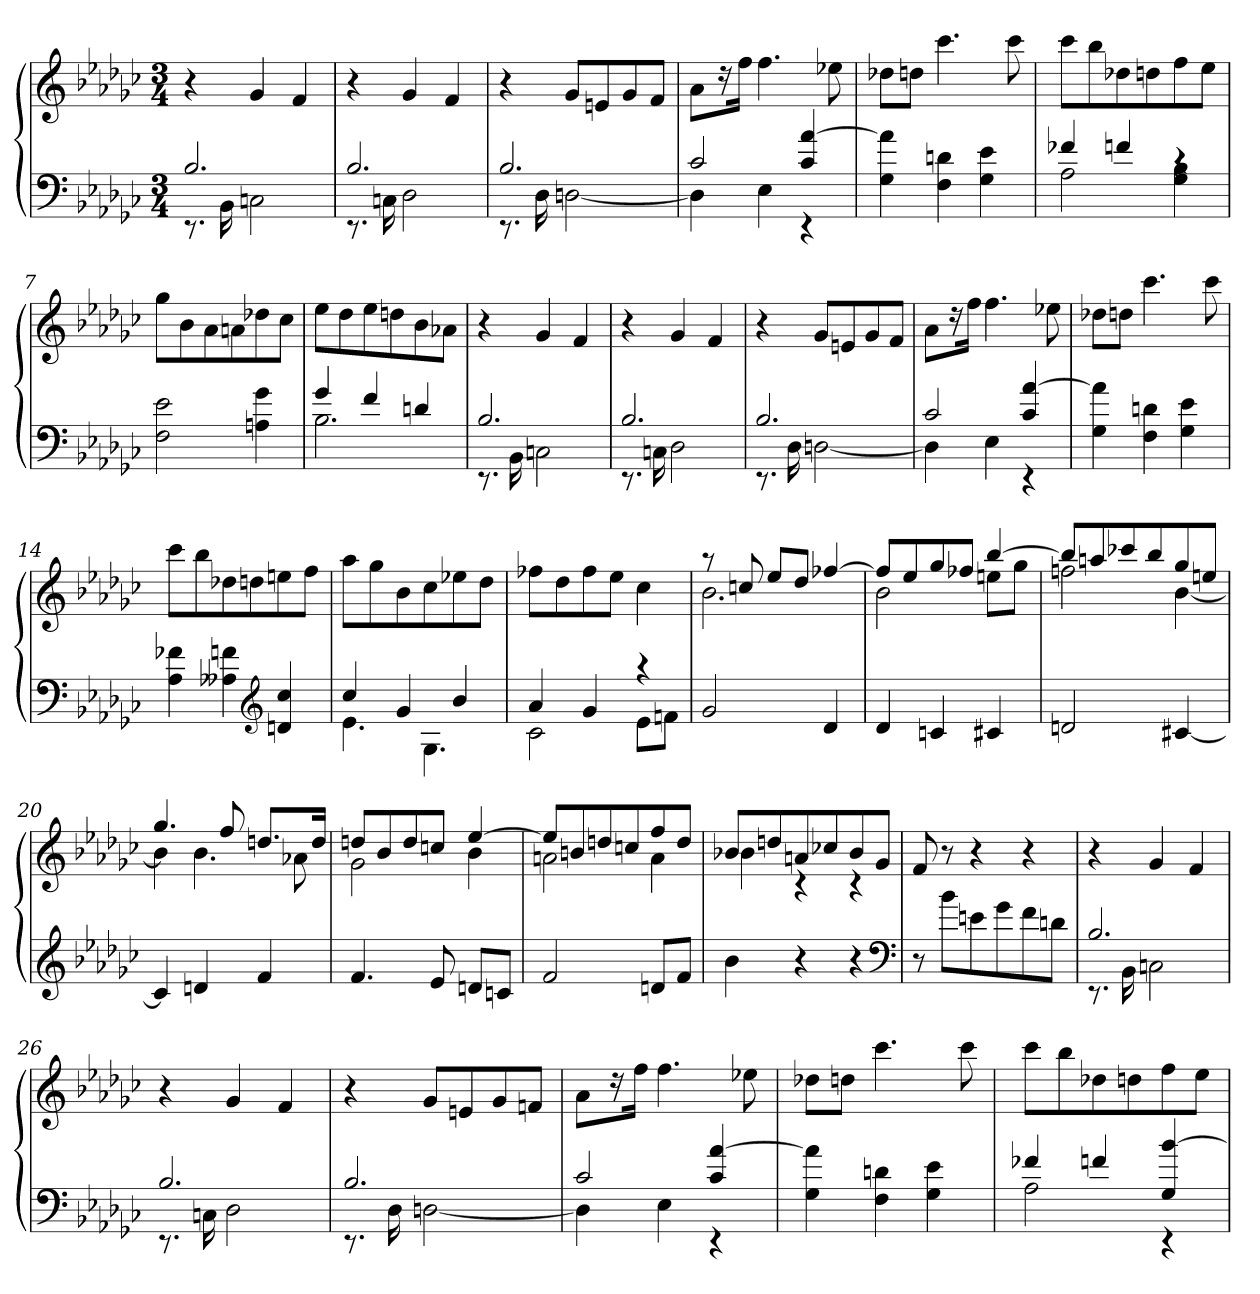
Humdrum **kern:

**kern	**kern
*part1	*part1
*staff2	*staff1
*clefF4	*clefG2
*k[b-e-a-d-g-c-]	*k[b-e-a-d-g-c-]
*e-:	*e-:
*M3/4	*M3/4
=1	=1
*^	*
2.B-	8.rEE	4r
.	16BB-	.
.	2Cn	4g-
.	.	4f
=2	=2	=2
2.B-	8.rEE	4r
.	16Cn	.
.	2D-	4g-
.	.	4f
=3	=3	=3
2.B-	8.rEE	4r
.	16D-	.
.	[2Dn	8g-L
.	.	8en
.	.	8g-
.	.	8fJ
=4	=4	=4
2c-	4D]	8a-L
.	.	16r
.	.	16ffJk
.	4E-	4.ff
4c- [4a-	4rEE	.
.	.	8ee-X
*v	*v	*
=5	=5
4G- 4a-]	8dd-XL
.	8ddnJ
4F 4dn	4.ccc-
4G- 4e-	.
.	8ccc-
=6	=6
*^	*
4f-X	2A-	8ccc-L
.	.	8bb-
4fn	.	8dd-X
.	.	8ddn
4rc	4G- 4B-	8ff
.	.	8ee-J
*v	*v	*
=7	=7
2F 2e-	8gg-L
.	8b-
.	8a-
.	8an
4An 4g-	8dd-X
.	8cc-J
=8	=8
*^	*
4g-	2.B-	8ee-L
.	.	8dd-
4f	.	8ee-
.	.	8ddn
4dn	.	8b-
.	.	8a-XJ
=9	=9	=9
2.B-	8.rEE	4r
.	16BB-	.
.	2Cn	4g-
.	.	4f
=10	=10	=10
2.B-	8.rEE	4r
.	16Cn	.
.	2D-	4g-
.	.	4f
=11	=11	=11
2.B-	8.rEE	4r
.	16D-	.
.	[2Dn	8g-L
.	.	8en
.	.	8g-
.	.	8fJ
=12	=12	=12
2c-	4D]	8a-L
.	.	16r
.	.	16ffJk
.	4E-	4.ff
4c- [4a-	4rEE	.
.	.	8ee-X
*v	*v	*
=13	=13
4G- 4a-]	8dd-XL
.	8ddnJ
4F 4dn	4.ccc-
4G- 4e-	.
.	8ccc-
=14	=14
4A- 4f-X	8ccc-L
.	8bb-
4A--X 4fn	8dd-X
.	8ddn
*clefG2	*
4dn 4cc-	8een
.	8ffJ
=15	=15
*^	*
4cc-	4.e-	8aa-L
.	.	8gg-
4g-	.	8b-
.	4.G-	8cc-
4b-	.	8ee-X
.	.	8dd-J
=16	=16	=16
4a-	2c-	8ff-XL
.	.	8dd-
4g-	.	8ff-
.	.	8ee-J
4raa	8e-L	4cc-
.	8fnJ	.
*v	*v	*
=17	=17
*	*^
2g-	8raa	2.b-
.	8ccn	.
.	8ee-L	.
.	8dd-J	.
4d-	[4ff-X	.
=18	=18	=18
4d-	8ff-L]	2b-
.	8ee-	.
4cn	8gg-	.
.	8ff-XJ	.
4c#X	[4bb-	8eenL
.	.	8gg-J
=19	=19	=19
2dn	8bb-L]	2ffn
.	8aan	.
.	8ccc-X	.
.	8bb-	.
[4c#X	8gg-	[4b-
.	8eenJ	.
=20	=20	=20
4c#]	4.gg-	4b-]
4dn	.	4.b-
.	8ff	.
4f	8.ddnL	.
.	.	8a-X
.	16ddJk	.
=21	=21	=21
4.f	8ddnL	2g-
.	8b-	.
.	8dd	.
8e-	8ccnJ	.
8dnL	[4ee-	4b-
8cnJ	.	.
=22	=22	=22
2f	8ee-L]	2an
.	8bn	.
.	8ddn	.
.	8ccn	.
8dnL	8ff	4a
8fJ	8ddJ	.
=23	=23	=23
4b-	8b-XL	4b-
.	8ddn	.
4r	8an	4rc
.	8cc-X	.
4r	8b-	4rc
.	8g-J	.
*	*v	*v
*clefF4	*
=24	=24
8r	8f
8b-L	8r
8en	4r
8g-	.
8f	4r
8dnJ	.
=25	=25
*^	*
2.B-	8.rEE	4r
.	16BB-	.
.	2Cn	4g-
.	.	4f
=26	=26	=26
2.B-	8.rEE	4r
.	16Cn	.
.	2D-	4g-
.	.	4f
=27	=27	=27
2.B-	8.rEE	4r
.	16D-	.
.	[2Dn	8g-L
.	.	8en
.	.	8g-
.	.	8fnJ
=28	=28	=28
2c-	4D]	8a-L
.	.	16r
.	.	16ffJk
.	4E-	4.ff
4c- [4a-	4rEE	.
.	.	8ee-X
*v	*v	*
=29	=29
4G- 4a-]	8dd-XL
.	8ddnJ
4F 4dn	4.ccc-
4G- 4e-	.
.	8ccc-
=30	=30
*^	*
4f-X	2A-	8ccc-L
.	.	8bb-
4fn	.	8dd-X
.	.	8ddn
4G- [4b-	4rEE	8ff
.	.	8ee-J
*v	*v	*
=	=
*-	*-
